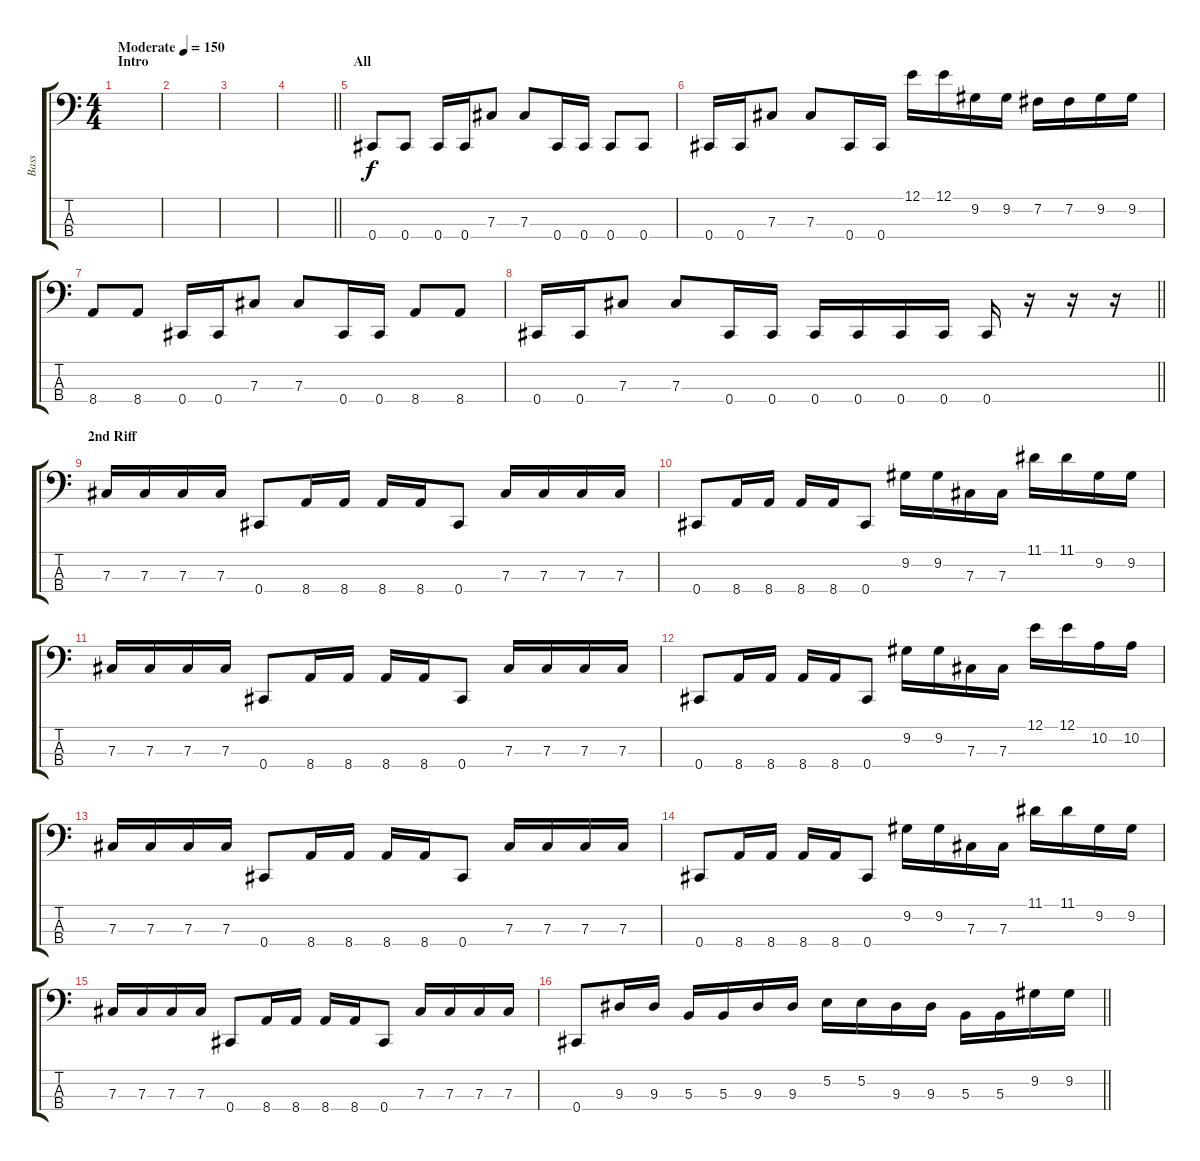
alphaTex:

\track ("Bass" "Bass") {instrument electricbasspick}
\staff {score tabs}
\tuning (E2 B1 Gb1 Db1) {hide}
\ts (4 4)
\section ("" "Intro")
\tempo (150 "Moderate")
\clef f4
\ks c
|
|
|
\barLineRight lightlight
|
\section ("" "All")
0.4.8 0.4.8 0.4.16 0.4.16 7.3.8 7.3.8 0.4.16 0.4.16 0.4.8 0.4.8 |
0.4.16 0.4.16 7.3.8 7.3.8 0.4.16 0.4.16 12.1.16 12.1.16 9.2.16 9.2.16 7.2.16 7.2.16 9.2.16 9.2.16 |
8.4.8 8.4.8 0.4.16 0.4.16 7.3.8 7.3.8 0.4.16 0.4.16 8.4.8 8.4.8 |
\barLineRight lightlight
0.4.16 0.4.16 7.3.8 7.3.8 0.4.16 0.4.16 0.4.16 0.4.16 0.4.16 0.4.16 0.4.16 r.16 r.16 r.16 |
\section ("" "2nd Riff")
7.3.16 7.3.16 7.3.16 7.3.16 0.4.8 8.4.16 8.4.16 8.4.16 8.4.16 0.4.8 7.3.16 7.3.16 7.3.16 7.3.16 |
0.4.8 8.4.16 8.4.16 8.4.16 8.4.16 0.4.8 9.2.16 9.2.16 7.3.16 7.3.16 11.1.16 11.1.16 9.2.16 9.2.16 |
7.3.16 7.3.16 7.3.16 7.3.16 0.4.8 8.4.16 8.4.16 8.4.16 8.4.16 0.4.8 7.3.16 7.3.16 7.3.16 7.3.16 |
0.4.8 8.4.16 8.4.16 8.4.16 8.4.16 0.4.8 9.2.16 9.2.16 7.3.16 7.3.16 12.1.16 12.1.16 10.2.16 10.2.16 |
7.3.16 7.3.16 7.3.16 7.3.16 0.4.8 8.4.16 8.4.16 8.4.16 8.4.16 0.4.8 7.3.16 7.3.16 7.3.16 7.3.16 |
0.4.8 8.4.16 8.4.16 8.4.16 8.4.16 0.4.8 9.2.16 9.2.16 7.3.16 7.3.16 11.1.16 11.1.16 9.2.16 9.2.16 |
7.3.16 7.3.16 7.3.16 7.3.16 0.4.8 8.4.16 8.4.16 8.4.16 8.4.16 0.4.8 7.3.16 7.3.16 7.3.16 7.3.16 |
\barLineRight lightlight
0.4.8 9.3.16 9.3.16 5.3.16 5.3.16 9.3.16 9.3.16 5.2.16 5.2.16 9.3.16 9.3.16 5.3.16 5.3.16 9.2.16 9.2.16
